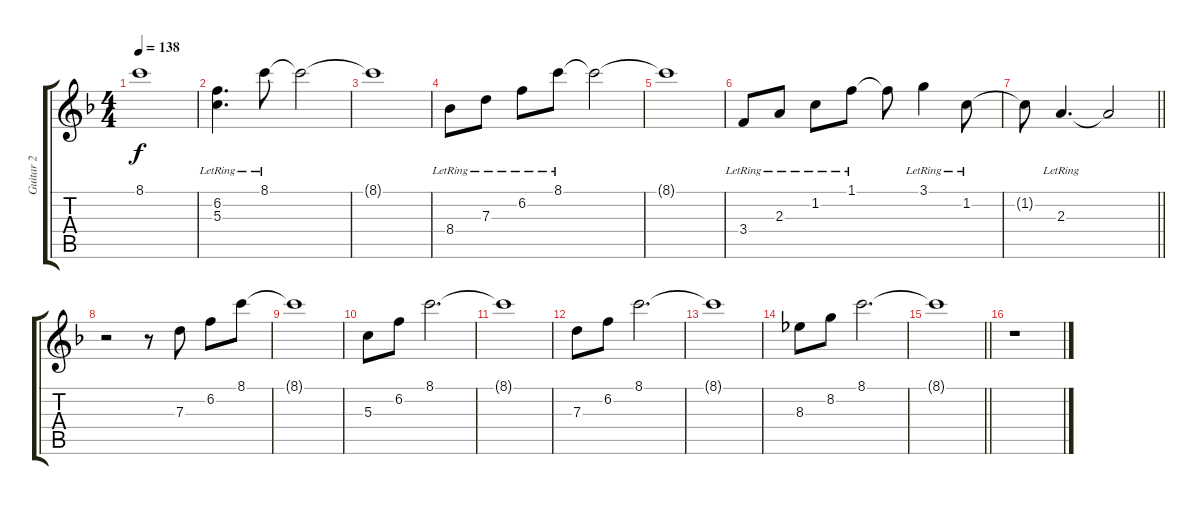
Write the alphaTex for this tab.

\track ("Guitar 2" "Guitar 2") {instrument acousticguitarsteel}
\staff {score tabs}
\tuning (E4 B3 G3 D3 A2 E2) {hide}
\ts (4 4)
\tempo 138
\clef g2
\ks f
8.1{t}.1{dy f} |
(6.2{lr} 5.3{lr}).4{d} 8.1{lr}.8 8.1{t}.2 |
8.1{t}.1 |
8.4{lr}.8 7.3{lr}.8 6.2{lr}.8 8.1{lr}.8 8.1{t}.2 |
8.1{t}.1 |
3.4{lr}.8 2.3{lr}.8 1.2{lr}.8 1.1{lr}.8 1.1{t}.8 3.1{lr}.4 1.2{lr}.8 |
\barLineRight lightlight
1.2{t}.8 2.3{lr}.4{d} 2.3{t}.2 |
r.2 r.8 7.3.8 6.2.8 8.1.8 |
8.1{t}.1 |
5.3.8 6.2.8 8.1.2{d} |
8.1{t}.1 |
7.3.8 6.2.8 8.1.2{d} |
8.1{t}.1 |
8.3.8 8.2.8 8.1.2{d} |
\barLineRight lightlight
8.1{t}.1 |
r.1
